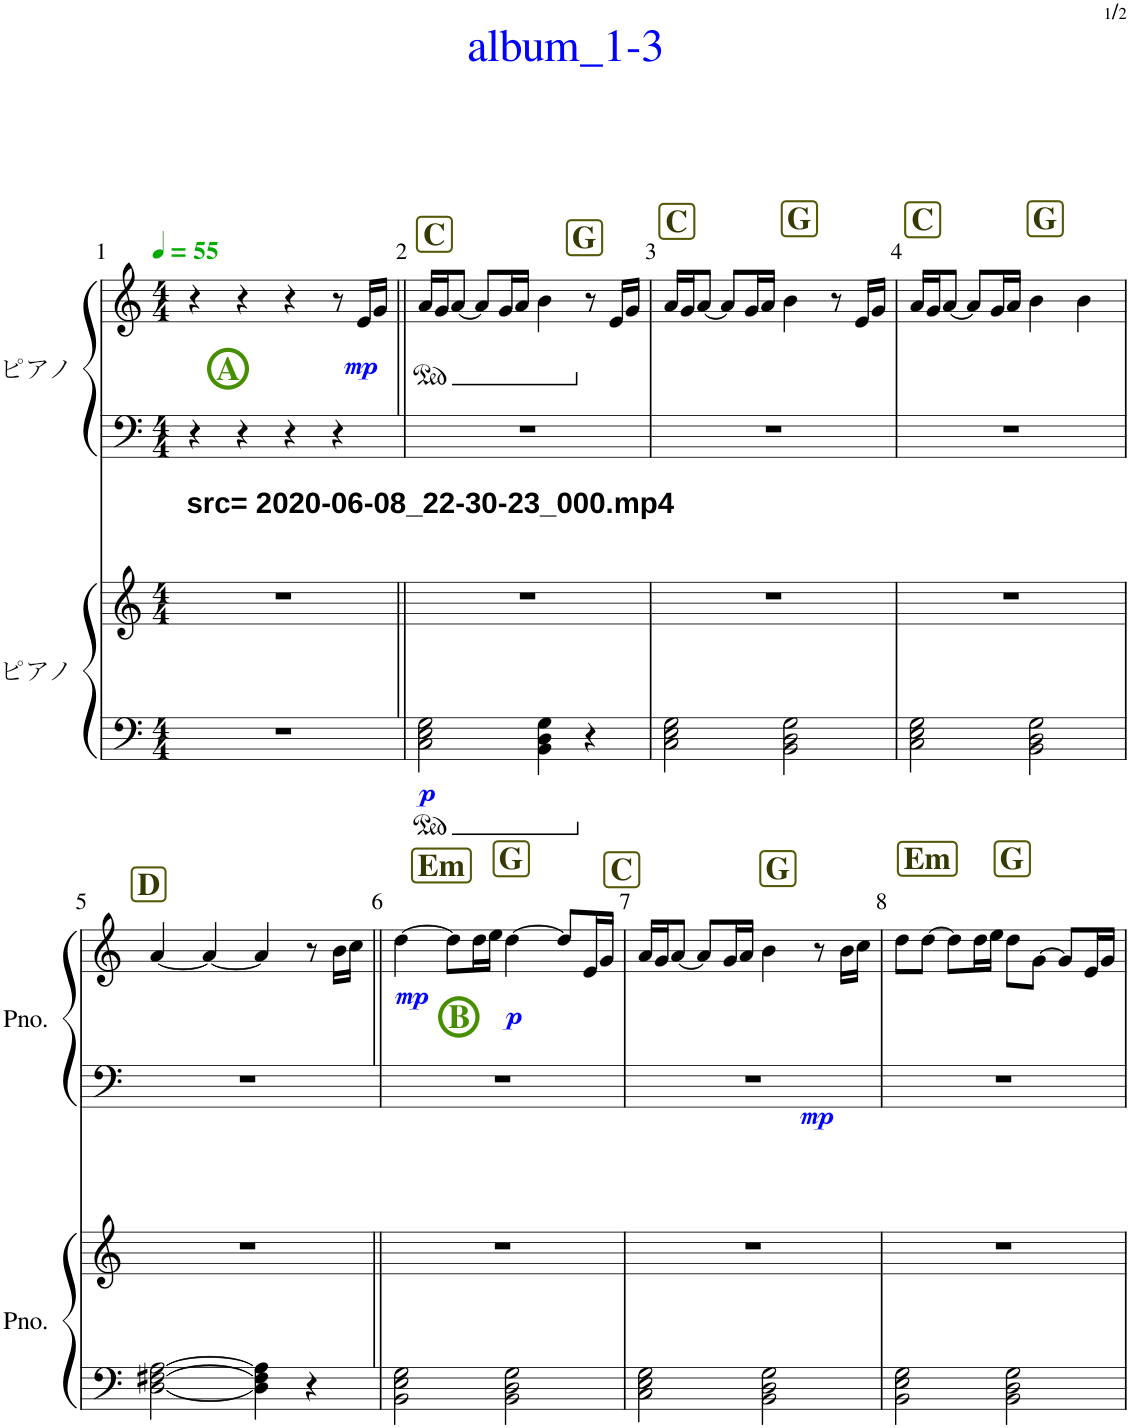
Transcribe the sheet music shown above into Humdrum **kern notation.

**kern	**kern	**dynam	**kern	**kern	**dynam
*part2	*part2	*part2	*part1	*part1	*part1
*staff4	*staff3	*staff3/4	*staff2	*staff1	*staff1/2
*I"ピアノ	*	*	*I"ピアノ	*	*
*clefF4	*clefG2	*	*clefF4	*clefG2	*
*k[]	*k[]	*	*k[]	*k[]	*
*M4/4	*M4/4	*	*M4/4	*M4/4	*
*MM55	*MM55	*	*MM55	*MM55	*
=1	=1	=1	=1	=1	=1
!	!	!	!	!LO:TX:b:B:color=#478E00:t=A	!
!	!	!	!LO:TX:b:B:t=src= 2020-06-08_22-30-23_000.mp4	!	!
1r	1r	.	4r	4r	.
.	.	.	4r	4r	.
.	.	.	4r	4r	.
.	.	.	4r	8r	.
!	!	!	!	!	!LO:DY:b
.	.	.	.	16e/LL	mp
.	.	.	.	16g/JJ	.
!!LO:REH:place=s1:a:B:cj:color=#373904:fs=15:t=G:qo=2
!!LO:REH:place=s1:a:B:cj:color=#373904:fs=15:t=C
=2||	=2||	=2||	=2||	=2||	=2||
*	*	*	*	*ped	*
!	!	!LO:DY:b=2	!	!	!
2C\ 2E\ 2G\	1r	p	1r	16a/LL	.
.	.	.	.	16g/J	.
.	.	.	.	[8a/J	.
.	.	.	.	8a/L]	.
.	.	.	.	16g/L	.
.	.	.	.	16a/JJ	.
4BB\ 4D\ 4G\	.	.	.	4b\	.
*	*	*	*	*Xped	*
4r	.	.	.	8r	.
.	.	.	.	16e/LL	.
.	.	.	.	16g/JJ	.
!!LO:REH:place=s1:a:B:cj:color=#373904:fs=15:t=G:qo=2
!!LO:REH:place=s1:a:B:cj:color=#373904:fs=15:t=C
=3	=3	=3	=3	=3	=3
2C\ 2E\ 2G\	1r	.	1r	16a/LL	.
.	.	.	.	16g/J	.
.	.	.	.	[8a/J	.
.	.	.	.	8a/L]	.
.	.	.	.	16g/L	.
.	.	.	.	16a/JJ	.
2BB\ 2D\ 2G\	.	.	.	4b\	.
.	.	.	.	8r	.
.	.	.	.	16e/LL	.
.	.	.	.	16g/JJ	.
!!LO:REH:place=s1:a:B:cj:color=#373904:fs=15:t=G:qo=2
!!LO:REH:place=s1:a:B:cj:color=#373904:fs=15:t=C
=4	=4	=4	=4	=4	=4
2C\ 2E\ 2G\	1r	.	1r	16a/LL	.
.	.	.	.	16g/J	.
.	.	.	.	[8a/J	.
.	.	.	.	8a/L]	.
.	.	.	.	16g/L	.
.	.	.	.	16a/JJ	.
2BB\ 2D\ 2G\	.	.	.	4b\	.
.	.	.	.	4b\	.
!!LO:LB:g=z
!!LO:REH:place=s1:a:B:cj:color=#373904:fs=15:t=D
=5	=5	=5	=5	=5	=5
[2D\ [2F#X\ [2A\	1r	.	1r	[4a/	.
.	.	.	.	4a/_	.
4D\] 4F#\] 4A\]	.	.	.	4a/]	.
4r	.	.	.	8r	.
.	.	.	.	16b\LL	.
.	.	.	.	16cc\JJ	.
!!LO:REH:place=s1:a:B:cj:color=#373904:fs=15:t=G:qo=2
!!LO:REH:place=s1:a:B:cj:color=#373904:fs=15:t=Em
=6||	=6||	=6||	=6||	=6||	=6||
!	!	!	!	!LO:TX:b:B:color=#478E00:t=B	!
!	!	!	!	!	!LO:DY:b=2
!	!	!	!	!	!LO:DY:n=1:b
2BB\ 2E\ 2G\	1r	.	1r	[4dd\	mp mp
.	.	.	.	8dd\L]	.
.	.	.	.	16dd\L	.
.	.	.	.	16ee\JJ	.
!	!	!	!	!	!LO:DY:n=2:b
2BB\ 2D\ 2G\	.	.	.	[4dd\	p
.	.	.	.	8dd/L]	.
.	.	.	.	16e/L	.
.	.	.	.	16g/JJ	.
!!LO:REH:place=s1:a:B:cj:color=#373904:fs=15:t=G:qo=2
!!LO:REH:place=s1:a:B:cj:color=#373904:fs=15:t=C
=7	=7	=7	=7	=7	=7
2C\ 2E\ 2G\	1r	.	1r	16a/LL	.
.	.	.	.	16g/J	.
.	.	.	.	[8a/J	.
.	.	.	.	8a/L]	.
.	.	.	.	16g/L	.
.	.	.	.	16a/JJ	.
2BB\ 2D\ 2G\	.	.	.	4b\	.
.	.	.	.	8r	.
.	.	.	.	16b\LL	.
.	.	.	.	16cc\JJ	.
!!LO:REH:place=s1:a:B:cj:color=#373904:fs=15:t=G:qo=2
!!LO:REH:place=s1:a:B:cj:color=#373904:fs=15:t=Em
=8	=8	=8	=8	=8	=8
2BB\ 2E\ 2G\	1r	.	1r	8dd\L	.
.	.	.	.	[8dd\J	.
.	.	.	.	8dd\L]	.
.	.	.	.	16dd\L	.
.	.	.	.	16ee\JJ	.
2BB\ 2D\ 2G\	.	.	.	8dd\L	.
.	.	.	.	[8g\J	.
.	.	.	.	8g/L]	.
.	.	.	.	16e/L	.
.	.	.	.	16g/JJ	.
=	=	=	=	=	=
*-	*-	*-	*-	*-	*-
